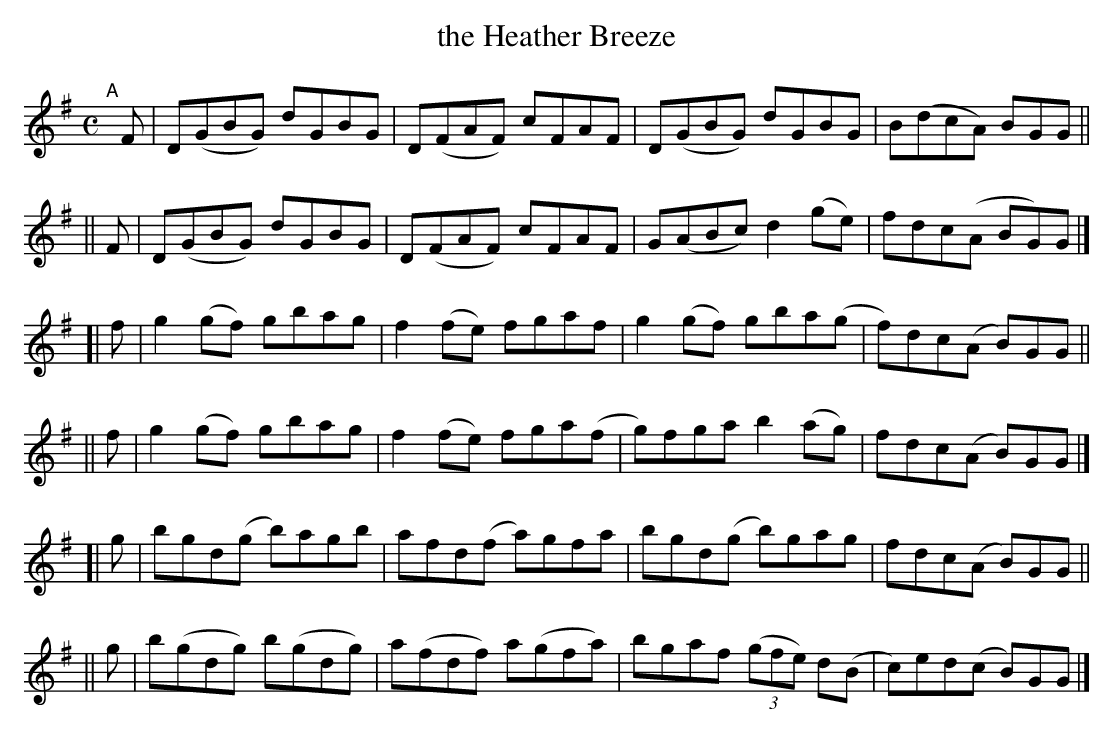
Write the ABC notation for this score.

X:1
T: the Heather Breeze
M: C
L: 1/8
K: G
"^A"[|]\
   F | D(GBG) dGBG | D(FAF) cFAF | D(GBG) dGBG | B(dcA) BGG ||
|| F | D(GBG) dGBG | D(FAF) cFAF | G(ABc) d2(ge) | fdc(A BG)G |]
[| f | g2(gf) gbag | f2(fe) fgaf  | g2(gf) gba(g | f)dc(A B)GG ||
|| f | g2(gf) gbag | f2(fe) fga(f | g)fga b2(ag) | fdc(A B)GG |]
[| g | bgd(g  b)agb  | afd(f  a)gfa  | bgd(g b)gag | fdc(A B)GG ||
|| g | b(gdg) b(gdg) | a(fdf) a(gfa) | bgaf (3(gfe) d(B | c)ed(c B)GG |]
